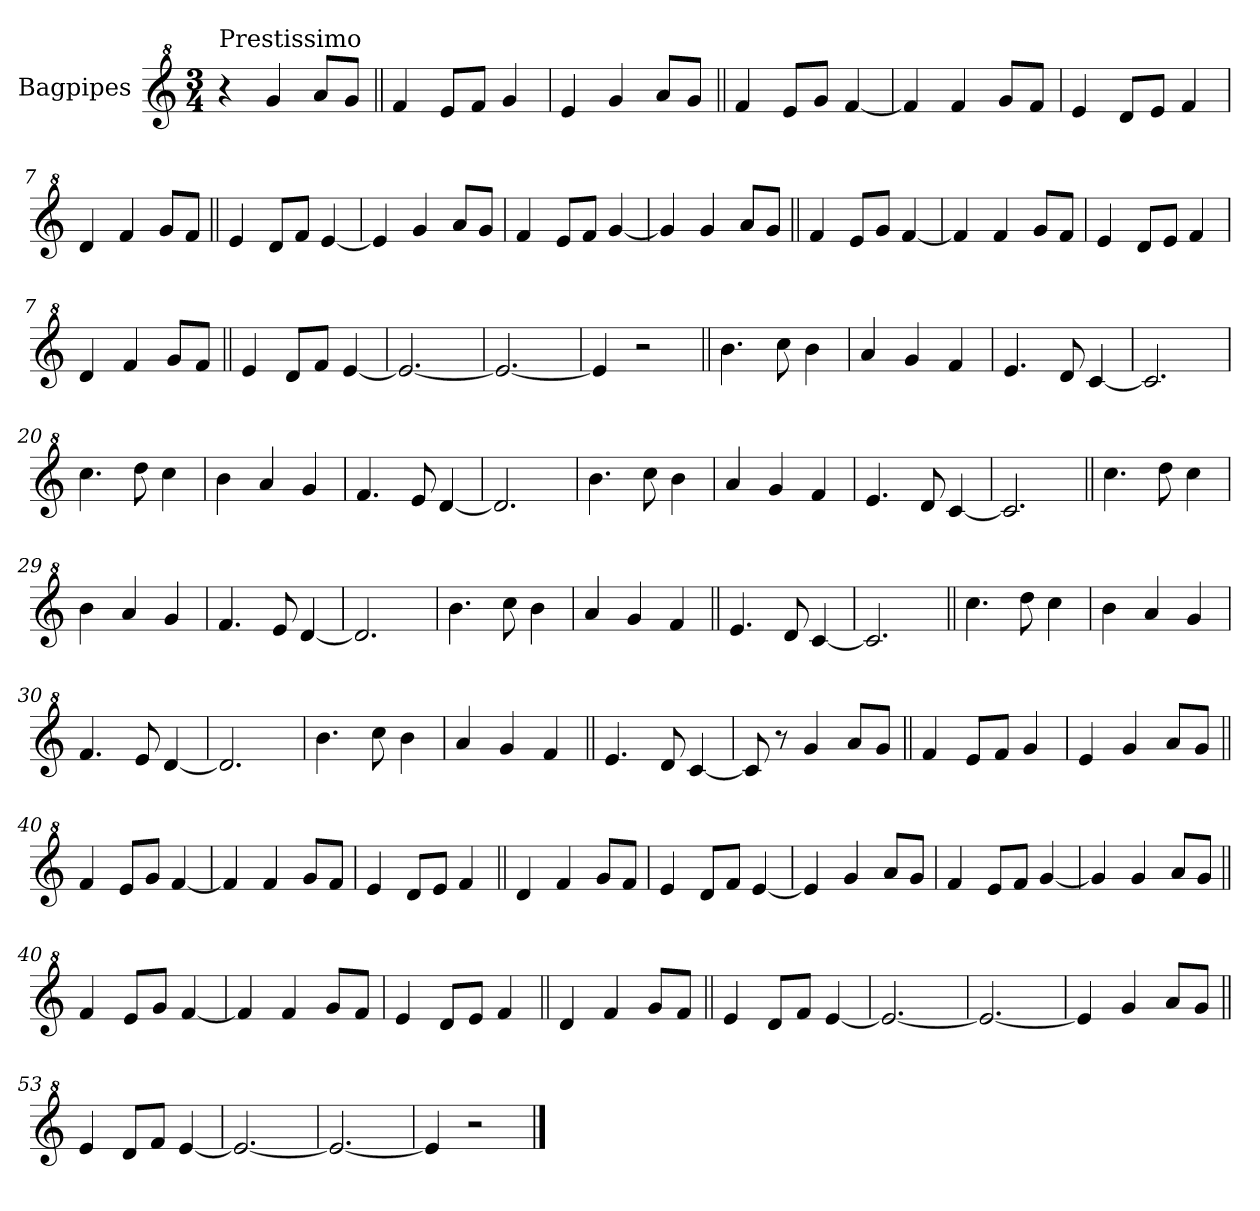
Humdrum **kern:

**kern
*part1
*staff1
*I"Bagpipes
*I'Bag
*clefG^2
*k[]
*C:
*M3/4
=1
!LO:TX:a:t=Prestissimo
4r
4gg/
8aa/L
8gg/J
=2||
4ff/
8ee/L
8ff/J
4gg/
=3
4ee/
4gg/
8aa/L
8gg/J
=4||
4ff/
8ee/L
8gg/J
[4ff/
=5
4ff/]
4ff/
8gg/L
8ff/J
=6
4ee/
8dd/L
8ee/J
4ff/
=7
4dd/
4ff/
8gg/L
8ff/J
=8||
4ee/
8dd/L
8ff/J
[4ee/
=9
4ee/]
4gg/
8aa/L
8gg/J
!!LO:LB:g=z
=10
4ff/
8ee/L
8ff/J
[4gg/
=11
4gg/]
4gg/
8aa/L
8gg/J
=4||
4ff/
8ee/L
8gg/J
[4ff/
=5
4ff/]
4ff/
8gg/L
8ff/J
=6
4ee/
8dd/L
8ee/J
4ff/
=7
4dd/
4ff/
8gg/L
8ff/J
=12||
4ee/
8dd/L
8ff/J
[4ee/
=13
2.ee/_
=14
2.ee/_
=15
4ee/]
2r
=16||
4.bb\
8ccc\
4bb\
=17
4aa/
4gg/
4ff/
=18
4.ee/
8dd/
[4cc/
=19
2.cc/]
=20
4.ccc\
8ddd\
4ccc\
!!LO:LB:g=z
=21
4bb\
4aa/
4gg/
=22
4.ff/
8ee/
[4dd/
=23
2.dd/]
=24
4.bb\
8ccc\
4bb\
=25
4aa/
4gg/
4ff/
=26
4.ee/
8dd/
[4cc/
=27
2.cc/]
=28||
4.ccc\
8ddd\
4ccc\
=29
4bb\
4aa/
4gg/
=30
4.ff/
8ee/
[4dd/
=31
2.dd/]
!!LO:LB:g=z
=32
4.bb\
8ccc\
4bb\
=33
4aa/
4gg/
4ff/
=34||
4.ee/
8dd/
[4cc/
=35
2.cc/]
=28||
4.ccc\
8ddd\
4ccc\
=29
4bb\
4aa/
4gg/
=30
4.ff/
8ee/
[4dd/
=31
2.dd/]
!!LO:LB:g=z
=32
4.bb\
8ccc\
4bb\
=33
4aa/
4gg/
4ff/
=36||
4.ee/
8dd/
[4cc/
=37
8cc/]
8r
4gg/
8aa/L
8gg/J
=38||
4ff/
8ee/L
8ff/J
4gg/
=39
4ee/
4gg/
8aa/L
8gg/J
=40||
4ff/
8ee/L
8gg/J
[4ff/
!!LO:LB:g=z
=41
4ff/]
4ff/
8gg/L
8ff/J
=42
4ee/
8dd/L
8ee/J
4ff/
=43||
4dd/
4ff/
8gg/L
8ff/J
=44
4ee/
8dd/L
8ff/J
[4ee/
=45
4ee/]
4gg/
8aa/L
8gg/J
=46
4ff/
8ee/L
8ff/J
[4gg/
=47
4gg/]
4gg/
8aa/L
8gg/J
=40||
4ff/
8ee/L
8gg/J
[4ff/
!!LO:LB:g=z
=41
4ff/]
4ff/
8gg/L
8ff/J
=42
4ee/
8dd/L
8ee/J
4ff/
=48||
4dd/
4ff/
8gg/L
8ff/J
=49||
4ee/
8dd/L
8ff/J
[4ee/
!!LO:LB:g=z
=50
2.ee/_
=51
2.ee/_
=52
4ee/]
4gg/
8aa/L
8gg/J
=53||
4ee/
8dd/L
8ff/J
[4ee/
=54
2.ee/_
=55
2.ee/_
=56
4ee/]
2r
==
*-
